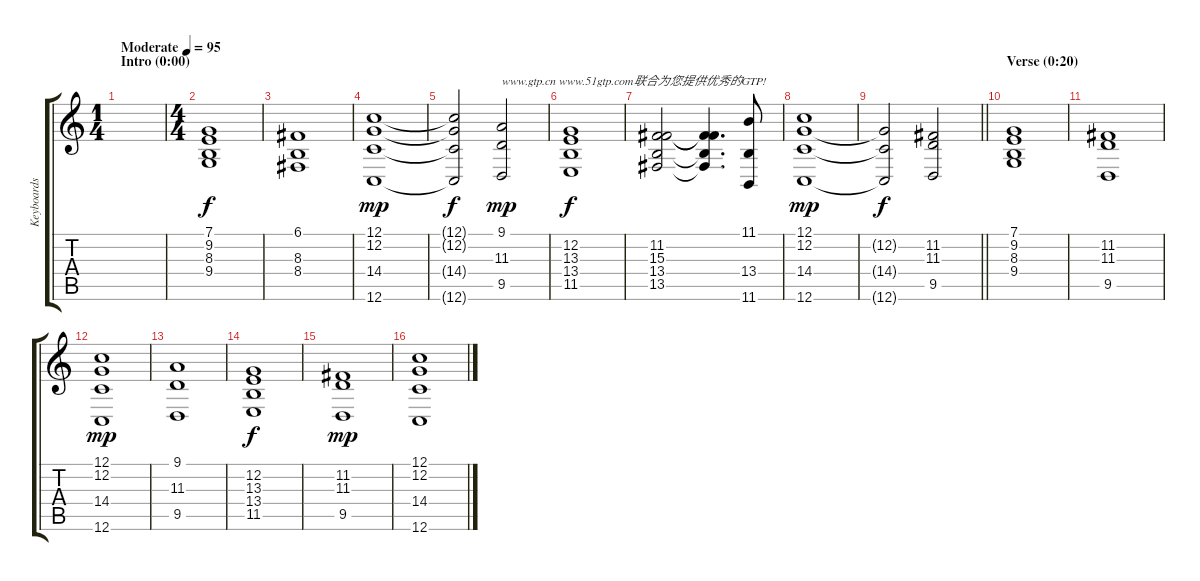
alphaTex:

\track ("Keyboards" "Keyboards") {instrument stringensemble1}
\staff {score tabs}
\tuning (C4 G3 Eb3 Bb2 F2 C2) {hide}
\ts (1 4)
\section ("" "Intro (0:00)")
\tempo (95 "Moderate")
\clef g2
\ks c
|
\ts (4 4)
(7.1 9.2 8.3 9.4).1 |
(6.1 8.3 8.4).1 |
(12.1 12.2 14.4 12.6).1{dy mp} |
(12.1{t} 12.2{t} 14.4{t} 12.6{t}).2{dy f} (9.1 11.3 9.5).2{txt "www.gtp.cn www.51gtp.com联合为您提供优秀的GTP!" dy mp} |
(12.2 13.3 13.4 11.5).1{dy f} |
(11.2 15.3 13.4 13.5).2 (11.2{t} 15.3{t} 13.4{t} 13.5{t}).4{d} (11.1 13.4 11.6).8 |
(12.1 12.2 14.4 12.6).1{dy mp} |
\barLineRight lightlight
(12.2{t} 14.4{t} 12.6{t}).2{dy f} (11.2 11.3 9.5).2 |
\section ("" "Verse (0:20)")
(7.1 9.2 8.3 9.4).1 |
(11.2 11.3 9.5).1 |
(12.1 12.2 14.4 12.6).1{dy mp} |
(9.1 11.3 9.5).1 |
(12.2 13.3 13.4 11.5).1{dy f} |
(11.2 11.3 9.5).1{dy mp} |
(12.1 12.2 14.4 12.6).1
